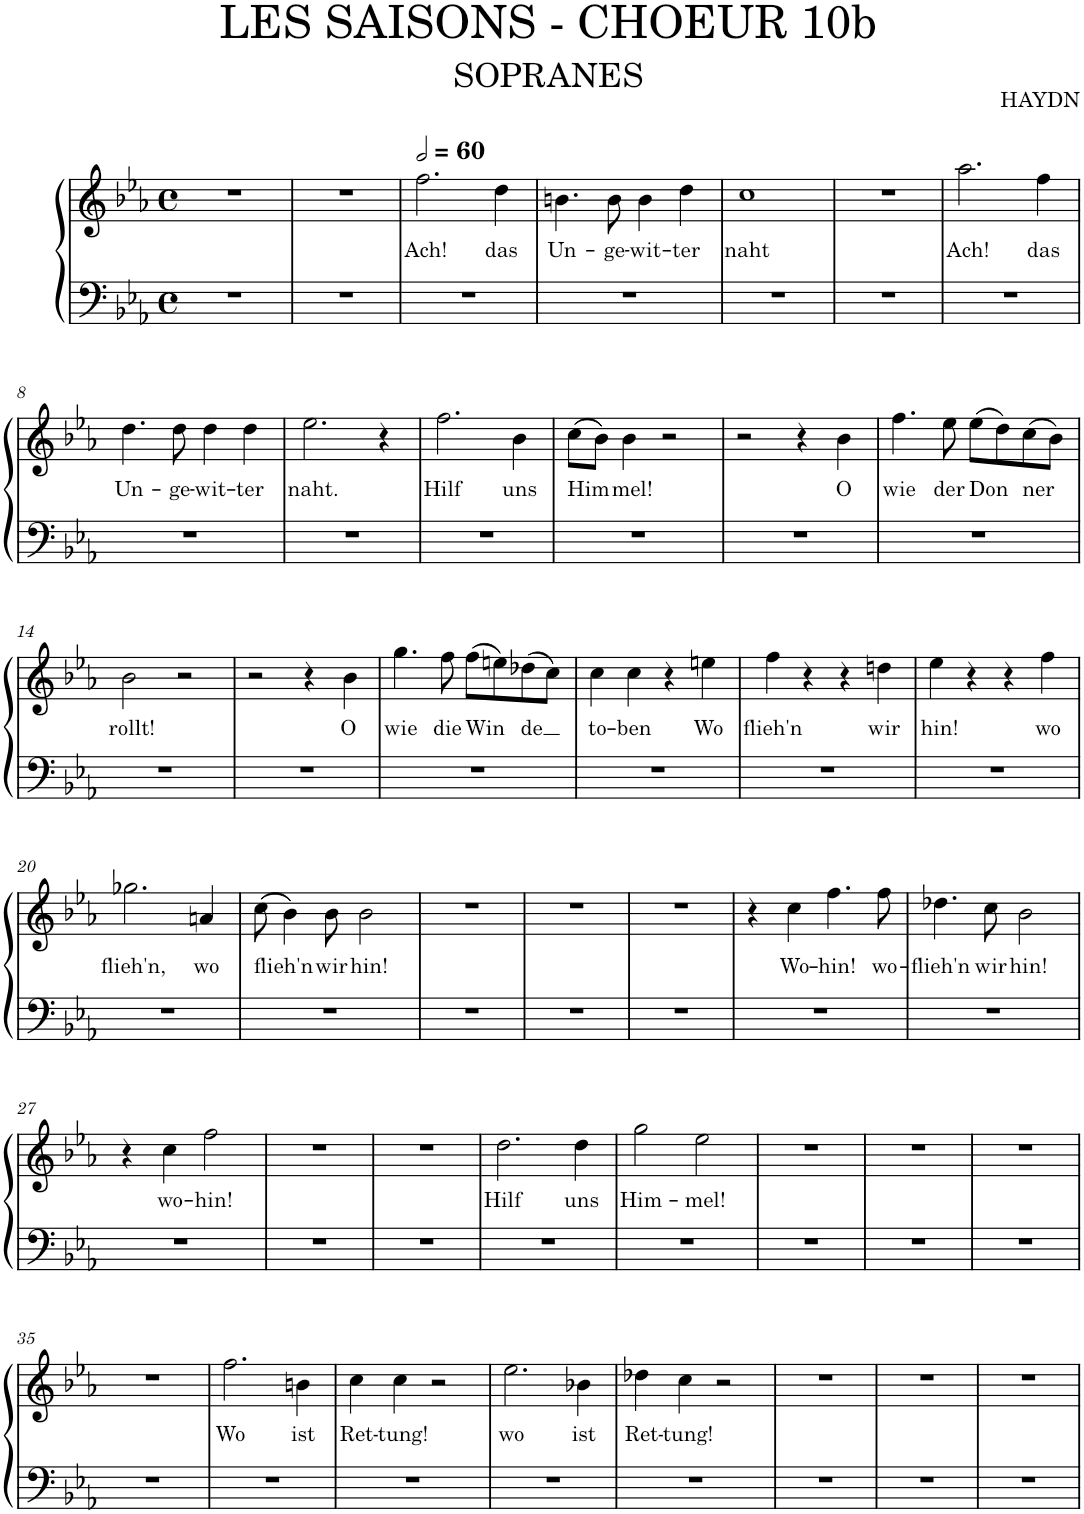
**kern	**kern	**text
*part1	*part1	*part1
*staff2	*staff1	*staff1
*I"Piano	*	*
*I'Pno.	*	*
*clefF4	*clefG2	*
*k[b-e-a-]	*k[b-e-a-]	*
*M4/4	*M4/4	*
*met(c)	*met(c)	*
=1	=1	=1
1r	1r	.
=2	=2	=2
1r	1r	.
=3	=3	=3
*	*MM120	*
!	!	!LO:LY:b
1r	2.ff\	Ach!
!	!	!LO:LY:b
.	4dd\	das
=4	=4	=4
!	!	!LO:LY:b
1r	4.bn\	Un-
!	!	!LO:LY:b
.	8b\	-ge-
!	!	!LO:LY:b
.	4b\	-wit-
!	!	!LO:LY:b
.	4dd\	-ter
=5	=5	=5
!	!	!LO:LY:b
1r	1cc	naht
=6	=6	=6
1r	1r	.
=7	=7	=7
!	!	!LO:LY:b
1r	2.aa-\	Ach!
!	!	!LO:LY:b
.	4ff\	das
!!LO:LB:g=z
=8	=8	=8
!	!	!LO:LY:b
1r	4.dd\	Un-
!	!	!LO:LY:b
.	8dd\	-ge-
!	!	!LO:LY:b
.	4dd\	-wit-
!	!	!LO:LY:b
.	4dd\	-ter
=9	=9	=9
!	!	!LO:LY:b
1r	2.ee-\	naht.
.	4r	.
=10	=10	=10
!	!	!LO:LY:b
1r	2.ff\	Hilf
!	!	!LO:LY:b
.	4b-\	uns
=11	=11	=11
!	!	!LO:LY:b
1r	(8cc\L	Him
.	8b-\J)	.
!	!	!LO:LY:b
.	4b-\	mel!
.	2r	.
=12	=12	=12
1r	2r	.
.	4r	.
!	!	!LO:LY:b
.	4b-\	O
=13	=13	=13
!	!	!LO:LY:b
1r	4.ff\	wie
!	!	!LO:LY:b
.	8ee-\	der
!	!	!LO:LY:b
.	(8ee-\L	Don
.	8dd\)	.
!	!	!LO:LY:b
.	(8cc\	ner
.	8b-\J)	.
!!LO:LB:g=z
=14	=14	=14
!	!	!LO:LY:b
1r	2b-\	rollt!
.	2r	.
=15	=15	=15
1r	2r	.
.	4r	.
!	!	!LO:LY:b
.	4b-\	O
=16	=16	=16
!	!	!LO:LY:b
1r	4.gg\	wie
!	!	!LO:LY:b
.	8ff\	die
!	!	!LO:LY:b
.	(8ff\L	Win
.	8een\)	.
!	!	!LO:LY:b
.	(8dd-X\	de
.	8cc\J)	.
=17	=17	=17
!	!	!LO:LY:b
1r	4cc\	to-
!	!	!LO:LY:b
.	4cc\	-ben
.	4r	.
!	!	!LO:LY:b
.	4een\	Wo
=18	=18	=18
!	!	!LO:LY:b
1r	4ff\	flieh'n
.	4r	.
.	4r	.
!	!	!LO:LY:b
.	4ddn\	wir
=19	=19	=19
!	!	!LO:LY:b
1r	4ee-\	hin!
.	4r	.
.	4r	.
!	!	!LO:LY:b
.	4ff\	wo
!!LO:LB:g=z
=20	=20	=20
!	!	!LO:LY:b
1r	2.gg-X\	flieh'n,
!	!	!LO:LY:b
.	4an/	wo
=21	=21	=21
!	!	!LO:LY:b
1r	(8cc\	flieh'n
.	4b-\)	.
!	!	!LO:LY:b
.	8b-\	wir
!	!	!LO:LY:b
.	2b-\	hin!
=22	=22	=22
1r	1r	.
=23	=23	=23
1r	1r	.
=24	=24	=24
1r	1r	.
=25	=25	=25
1r	4r	.
!	!	!LO:LY:b
.	4cc\	Wo-
!	!	!LO:LY:b
.	4.ff\	-hin!
!	!	!LO:LY:b
.	8ff\	wo-
=26	=26	=26
!	!	!LO:LY:b
1r	4.dd-X\	-flieh'n
!	!	!LO:LY:b
.	8cc\	wir
!	!	!LO:LY:b
.	2b-\	hin!
!!LO:LB:g=z
=27	=27	=27
1r	4r	.
!	!	!LO:LY:b
.	4cc\	wo-
!	!	!LO:LY:b
.	2ff\	-hin!
=28	=28	=28
1r	1r	.
=29	=29	=29
1r	1r	.
=30	=30	=30
!	!	!LO:LY:b
1r	2.dd\	Hilf
!	!	!LO:LY:b
.	4dd\	uns
=31	=31	=31
!	!	!LO:LY:b
1r	2gg\	Him-
!	!	!LO:LY:b
.	2ee-\	-mel!
=32	=32	=32
1r	1r	.
=33	=33	=33
1r	1r	.
=34	=34	=34
1r	1r	.
!!LO:LB:g=z
=35	=35	=35
1r	1r	.
=36	=36	=36
!	!	!LO:LY:b
1r	2.ff\	Wo
!	!	!LO:LY:b
.	4bn\	ist
=37	=37	=37
!	!	!LO:LY:b
1r	4cc\	Ret-
!	!	!LO:LY:b
.	4cc\	-tung!
.	2r	.
=38	=38	=38
!	!	!LO:LY:b
1r	2.ee-\	wo
!	!	!LO:LY:b
.	4b-X\	ist
=39	=39	=39
!	!	!LO:LY:b
1r	4dd-X\	Ret-
!	!	!LO:LY:b
.	4cc\	-tung!
.	2r	.
=40	=40	=40
1r	1r	.
=41	=41	=41
1r	1r	.
=42	=42	=42
1r	1r	.
=	=	=
*-	*-	*-
